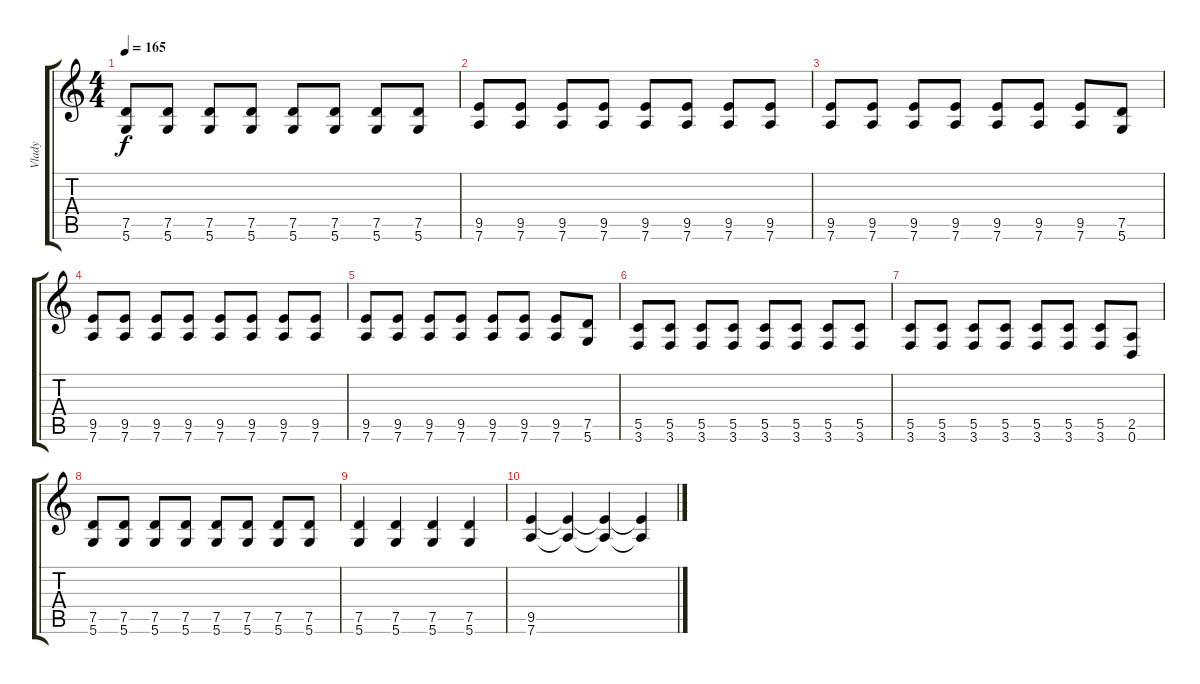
\track ("Vlady" "Vlady") {instrument distortionguitar}
\staff {score tabs}
\tuning (D4 A3 F3 C3 G2 D2) {hide}
\ts (4 4)
\tempo 165
\clef g2
\ks c
(7.5 5.6).8{dy f} (7.5 5.6).8 (7.5 5.6).8 (7.5 5.6).8 (7.5 5.6).8 (7.5 5.6).8 (7.5 5.6).8 (7.5 5.6).8 |
(9.5 7.6).8 (9.5 7.6).8 (9.5 7.6).8 (9.5 7.6).8 (9.5 7.6).8 (9.5 7.6).8 (9.5 7.6).8 (9.5 7.6).8 |
(9.5 7.6).8 (9.5 7.6).8 (9.5 7.6).8 (9.5 7.6).8 (9.5 7.6).8 (9.5 7.6).8 (9.5 7.6).8 (7.5 5.6).8 |
(9.5 7.6).8 (9.5 7.6).8 (9.5 7.6).8 (9.5 7.6).8 (9.5 7.6).8 (9.5 7.6).8 (9.5 7.6).8 (9.5 7.6).8 |
(9.5 7.6).8 (9.5 7.6).8 (9.5 7.6).8 (9.5 7.6).8 (9.5 7.6).8 (9.5 7.6).8 (9.5 7.6).8 (7.5 5.6).8 |
(5.5 3.6).8 (5.5 3.6).8 (5.5 3.6).8 (5.5 3.6).8 (5.5 3.6).8 (5.5 3.6).8 (5.5 3.6).8 (5.5 3.6).8 |
(5.5 3.6).8 (5.5 3.6).8 (5.5 3.6).8 (5.5 3.6).8 (5.5 3.6).8 (5.5 3.6).8 (5.5 3.6).8 (2.5 0.6).8 |
(7.5 5.6).8 (7.5 5.6).8 (7.5 5.6).8 (7.5 5.6).8 (7.5 5.6).8 (7.5 5.6).8 (7.5 5.6).8 (7.5 5.6).8 |
(7.5 5.6).4 (7.5 5.6).4 (7.5 5.6).4 (7.5 5.6).4 |
(9.5 7.6).4 (9.5{t} 7.6{t}).4 (9.5{t} 7.6{t}).4 (9.5{t} 7.6{t}).4
